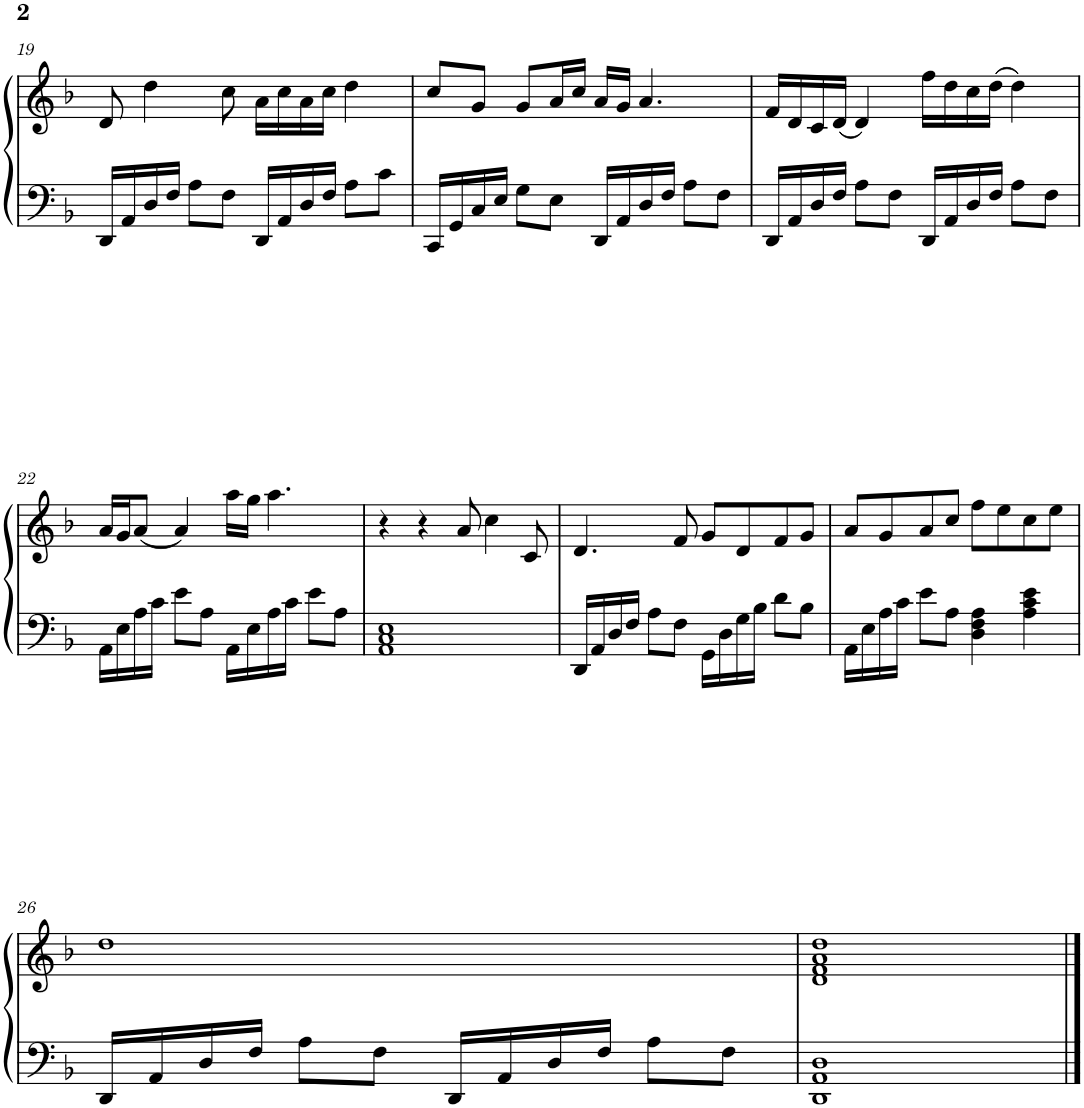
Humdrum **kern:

**kern	**kern
*part1	*part1
*staff2	*staff1
*I"Piano	*
*I'Pno.	*
!!LO:PB:g=z
*clefF4	*clefG2
*k[b-]	*k[b-]
*M4/4	*M4/4
=19	=19
16DD/LL	8d/
16AA/	.
16D/	4dd\
16F/JJ	.
8A\L	.
8F\J	8cc\
16DD/LL	16a\LL
16AA/	16cc\
16D/	16a\
16F/JJ	16cc\JJ
8A\L	4dd\
8c\J	.
=20	=20
16CC/LL	8cc/L
16GG/	.
16C/	8g/J
16E/JJ	.
8G\L	8g/L
8E\J	16a/L
.	16cc/JJ
16DD/LL	16a/LL
16AA/	16g/JJ
16D/	4.a/
16F/JJ	.
8A\L	.
8F\J	.
=21	=21
16DD/LL	16f/LL
16AA/	16d/
16D/	16c/
16F/JJ	(16d/JJ
8A\L	4d/)
8F\J	.
16DD/LL	16ff\LL
16AA/	16dd\
16D/	16cc\
16F/JJ	(16dd\JJ
8A\L	4dd\)
8F\J	.
!!LO:LB:g=z
=22	=22
16AA\LL	16a/LL
16E\	16g/J
16A\	(8a/J
16c\JJ	.
8e\L	4a/)
8A\J	.
16AA\LL	16aa\LL
16E\	16gg\JJ
16A\	4.aa\
16c\JJ	.
8e\L	.
8A\J	.
=23	=23
1AA 1C 1E	4r
.	4r
.	8a/
.	4cc\
.	8c/
=24	=24
16DD/LL	4.d/
16AA/	.
16D/	.
16F/JJ	.
8A\L	.
8F\J	8f/
16GG\LL	8g/L
16D\	.
16G\	8d/
16B-\JJ	.
8d\L	8f/
8B-\J	8g/J
=25	=25
16AA\LL	8a/L
16E\	.
16A\	8g/
16c\JJ	.
8e\L	8a/
8A\J	8cc/J
4D\ 4F\ 4A\	8ff\L
.	8ee\
4A\ 4c\ 4e\	8cc\
.	8ee\J
!!LO:LB:g=z
=26	=26
16DD/LL	1dd
16AA/	.
16D/	.
16F/JJ	.
8A\L	.
8F\J	.
16DD/LL	.
16AA/	.
16D/	.
16F/JJ	.
8A\L	.
8F\J	.
=27	=27
1DD 1AA 1D	1d 1f 1a 1dd
==	==
*-	*-
